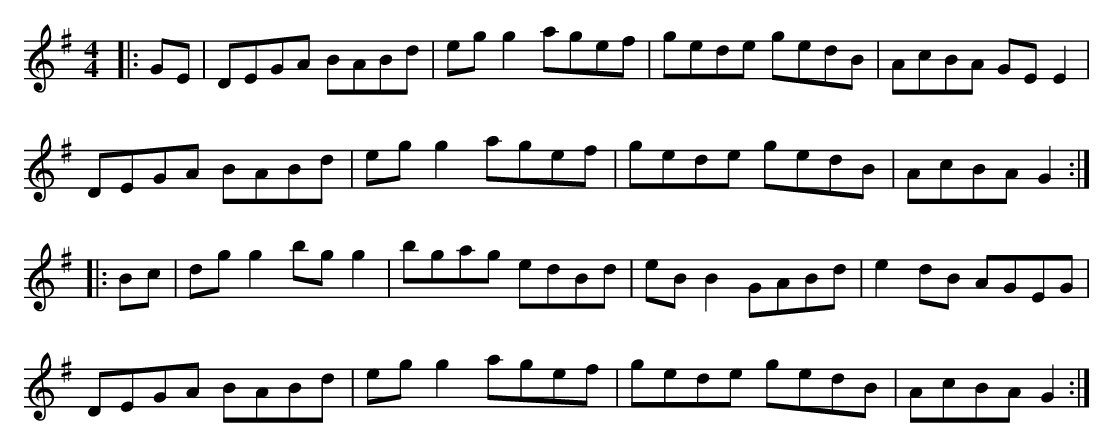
X:1
M:4/4
K:G
|:GE|DEGA BABd|egg2 agef|gede gedB|AcBA GEE2|
DEGA BABd|egg2 agef|gede gedB|AcBA G2:|
|:Bc|dgg2 bgg2|bgag edBd|eBB2 GABd|e2dB AGEG|
DEGA BABd|egg2 agef|gede gedB|AcBA G2:|
